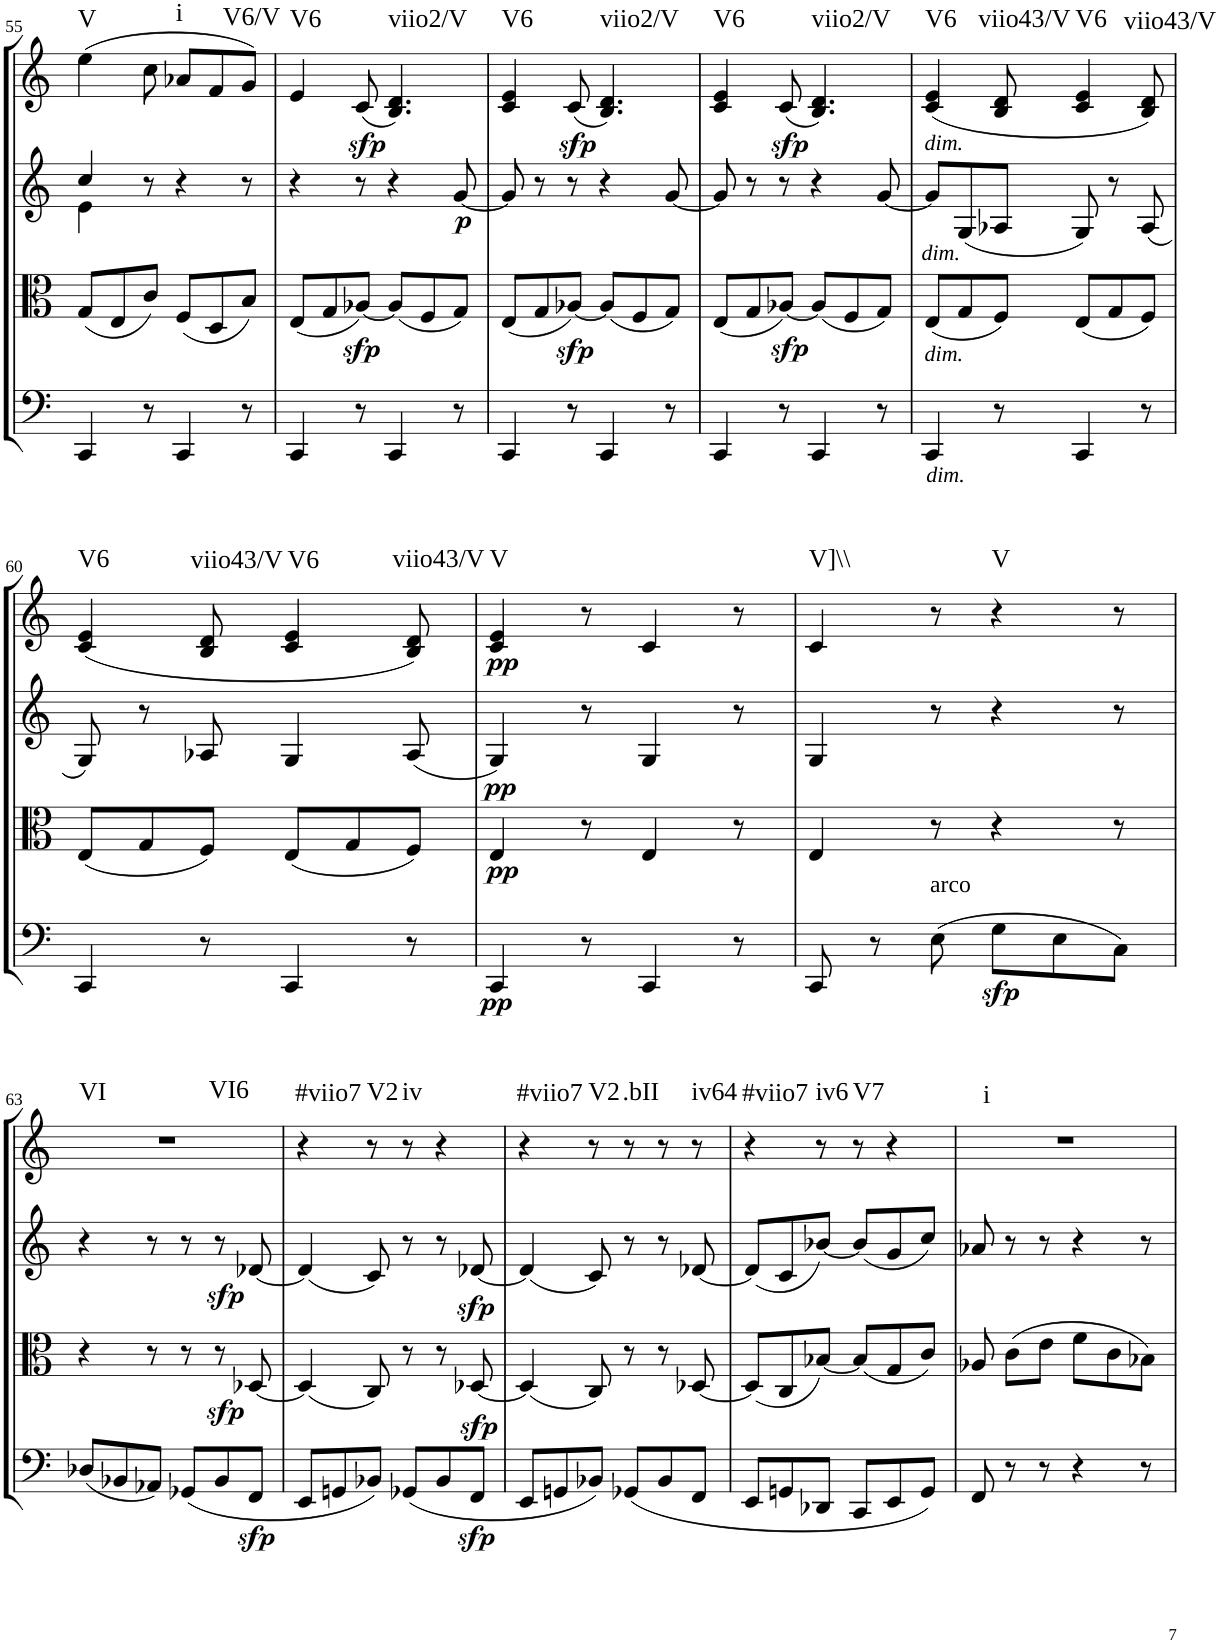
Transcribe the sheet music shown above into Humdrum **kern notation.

**kern	**dynam	**kern	**dynam	**kern	**dynam	**kern	**harte
*part4	*part4	*part3	*part3	*part2	*part2	*part1	*part1
*staff4	*staff4	*staff3	*staff3	*staff2	*staff2	*staff1	*
*I"Cello	*	*I"Viola	*	*I"2nd Violin	*	*I"1st Violin	*
*	*	*I'Vla	*	*I'Vln	*	*I'Vln	*
!!LO:PB:g=z
*clefF4	*	*clefC3	*	*clefG2	*	*clefG2	*
*k[]	*	*k[]	*	*k[]	*	*k[]	*
*M6/8	*	*M6/8	*	*M6/8	*	*M6/8	*
=55	=55	=55	=55	=55	=55	=55	=55
*	*	*	*	*^	*	*	*
!	!	!	!	!	!	!	!	!LO:H:kt=V
4CC/	.	(8G/L	.	4cc/	4e\	.	(4ee\	N
.	.	8E/	.	.	.	.	.	.
8r	.	8c/J)	.	8r	2ryy	.	8cc\	.
!	!	!	!	!	!	!	!	!LO:H:kt=i
4CC/	.	(8F/L	.	4r	.	.	8a-X/L	N
.	.	8D/	.	.	.	.	8f/	.
!	!	!	!	!	!	!	!	!LO:H:kt=V6/V
8r	.	8B/J)	.	8r	.	.	8g/J)	N
*	*	*	*	*v	*v	*	*	*
=56	=56	=56	=56	=56	=56	=56	=56
!	!	!	!	!	!	!	!LO:H:kt=V6
4CC/	.	(8E/L	.	4r	.	4e/	N
.	.	8G/	.	.	.	.	.
!	!	!	!LO:DY:b	!	!LO:DY:a	!	!
8r	.	[8A-X/J)	sfp	8r	sfp	(8c/	.
!	!	!	!	!	!	!	!LO:H:kt=viio2/V
4CC/	.	(8A-/L]	.	4r	.	4.B/ 4.d/)	N
.	.	8F/	.	.	.	.	.
!	!	!	!	!	!LO:DY:b	!	!
8r	.	8G/J)	.	[8g/	p	.	.
=57	=57	=57	=57	=57	=57	=57	=57
!	!	!	!	!	!	!	!LO:H:kt=V6
4CC/	.	(8E/L	.	8g/]	.	4c/ 4e/	N
.	.	8G/	.	8r	.	.	.
!	!LO:DY:a	!	!	!	!LO:DY:a	!	!
8r	sfp	[8A-X/J)	.	8r	sfp	(8c/	.
!	!	!	!	!	!	!	!LO:H:kt=viio2/V
4CC/	.	(8A-/L]	.	4r	.	4.B/ 4.d/)	N
.	.	8F/	.	.	.	.	.
8r	.	8G/J)	.	[8g/	.	.	.
=58	=58	=58	=58	=58	=58	=58	=58
!	!	!	!	!	!	!	!LO:H:kt=V6
4CC/	.	(8E/L	.	8g/]	.	4c/ 4e/	N
.	.	8G/	.	8r	.	.	.
!	!	!	!LO:DY:b	!	!LO:DY:a	!	!
8r	.	[8A-X/J)	sfp	8r	sfp	(8c/	.
!	!	!	!	!	!	!	!LO:H:kt=viio2/V
4CC/	.	(8A-/L]	.	4r	.	4.B/ 4.d/)	N
.	.	8F/	.	.	.	.	.
8r	.	8G/J)	.	[8g/	.	.	.
=59	=59	=59	=59	=59	=59	=59	=59
!	!	!	!	!	!	!LO:TX:b:i:t=dim.	!
!	!	!	!	!LO:TX:b:i:t=dim.	!	!	!
!	!	!LO:TX:b:i:t=dim.	!	!	!	!	!
!LO:TX:b:i:t=dim.	!	!	!	!	!	!	!LO:H:kt=V6
4CC/	.	(8E/L	.	8g/L]	.	(4c/ 4e/	N
.	.	8G/	.	(8G/	.	.	.
!	!	!	!	!	!	!	!LO:H:kt=viio43/V
8r	.	8F/J)	.	8A-X/J	.	8B/ 8d/	N
!	!	!	!	!	!	!	!LO:H:kt=V6
4CC/	.	(8E/L	.	8G/)	.	4c/ 4e/	N
.	.	8G/	.	8r	.	.	.
!	!	!	!	!	!	!	!LO:H:kt=viio43/V
8r	.	8F/J)	.	(8A-/	.	8B/ 8d/)	N
!!LO:LB:g=z
=60	=60	=60	=60	=60	=60	=60	=60
!	!	!	!	!	!	!	!LO:H:kt=V6
4CC/	.	(8E/L	.	8G/)	.	(4c/ 4e/	N
.	.	8G/	.	8r	.	.	.
!	!	!	!	!	!	!	!LO:H:kt=viio43/V
8r	.	8F/J)	.	8A-X/	.	8B/ 8d/	N
!	!	!	!	!	!	!	!LO:H:kt=V6
4CC/	.	(8E/L	.	4G/	.	4c/ 4e/	N
.	.	8G/	.	.	.	.	.
!	!	!	!	!	!	!	!LO:H:kt=viio43/V
8r	.	8F/J)	.	(8A-/	.	8B/ 8d/)	N
=61	=61	=61	=61	=61	=61	=61	=61
!	!LO:DY:b	!	!LO:DY:b	!	!	!	!
!	!	!	!LO:DY:n=1:a	!	!LO:DY:a	!	!LO:H:kt=V
4CC/	pp	4E/	pp pp	4G/)	pp	4c/ 4e/	N
8r	.	8r	.	8r	.	8r	.
4CC/	.	4E/	.	4G/	.	4c/	.
8r	.	8r	.	8r	.	8r	.
=62	=62	=62	=62	=62	=62	=62	=62
!	!	!	!	!	!	!	!LO:H:kt=V]\\
8CC/	.	4E/	.	4G/	.	4c/	N
8r	.	.	.	.	.	.	.
!LO:TX:a:t=arco	!	!	!	!	!	!	!
(8E\	.	8r	.	8r	.	8r	.
!	!LO:DY:b	!	!	!	!	!	!LO:H:kt=V
8G\L	sfp	4r	.	4r	.	4r	N
8E\	.	.	.	.	.	.	.
8C\J)	.	8r	.	8r	.	8r	.
!!LO:LB:g=z
=63	=63	=63	=63	=63	=63	=63	=63
!	!	!	!	!	!	!	!LO:H:n=1:kt=VI
!	!	!	!	!	!	!	!LO:H:n=2:kt=VI6
(8D-X/L	.	4r	.	4r	.	2.r	N N
8BB-X/	.	.	.	.	.	.	.
8AA-X/J)	.	8r	.	8r	.	.	.
(8GG-X/L	.	8r	.	8r	.	.	.
!	!	!	!LO:DY:b	!	!LO:DY:b	!	!
8BB-/	.	8r	sfp	8r	sfp	.	.
!	!LO:DY:b	!	!	!	!	!	!
8FF/J	sfp	[8D-X/	.	[8d-X/	.	.	.
=64	=64	=64	=64	=64	=64	=64	=64
!	!	!	!	!	!	!	!LO:H:kt=#viio7
8EE/L	.	(4D-/]	.	(4d-/]	.	4r	N
8GGn/	.	.	.	.	.	.	.
!	!	!	!	!	!	!	!LO:H:kt=V2
8BB-X/J)	.	8C/)	.	8c/)	.	8r	N
!	!	!	!	!	!	!	!LO:H:kt=iv
(8GG-X/L	.	8r	.	8r	.	8r	N
8BB-/	.	8r	.	8r	.	4r	.
!	!LO:DY:b	!	!	!	!	!	!
!	!LO:DY:n=1:a	!	!LO:DY:a	!	!	!	!
8FF/J	sfp sfp	[8D-X/	sfp	[8d-X/	.	.	.
=65	=65	=65	=65	=65	=65	=65	=65
!	!	!	!	!	!	!	!LO:H:kt=#viio7
8EE/L	.	(4D-/]	.	(4d-/]	.	4r	N
8GGn/	.	.	.	.	.	.	.
!	!	!	!	!	!	!	!LO:H:kt=V2
8BB-X/J)	.	8C/)	.	8c/)	.	8r	N
!	!	!	!	!	!	!	!LO:H:kt=.bII
(<8GG-X/L	.	8r	.	8r	.	8r	N
8BB-/	.	8r	.	8r	.	8r	.
!	!	!	!	!	!	!	!LO:H:kt=iv64
8FF/J	.	[8D-X/	.	[8d-X/	.	8r	N
=66	=66	=66	=66	=66	=66	=66	=66
!	!	!	!	!	!	!	!LO:H:kt=#viio7
8EE/L	.	(8D-/L]	.	(8d-/L]	.	4r	N
8GGn/	.	8C/	.	8c/	.	.	.
!	!	!	!	!	!	!	!LO:H:kt=iv6
8DD-X/J	.	[8B-X/J)	.	[8b-X/J)	.	8r	N
!	!	!	!	!	!	!	!LO:H:kt=V7
8CC/L	.	(8B-/L]	.	(8b-/L]	.	8r	N
8EE/	.	8G/	.	8g/	.	4r	.
8GG/J)	.	8c/J)	.	8cc/J)	.	.	.
=67	=67	=67	=67	=67	=67	=67	=67
!	!	!	!	!	!	!	!LO:H:kt=i
8FF/	.	8A-X/	.	8a-X/	.	2.r	N
8r	.	(8c\L	.	8r	.	.	.
8r	.	8e\J	.	8r	.	.	.
4r	.	8f\L	.	4r	.	.	.
.	.	8c\	.	.	.	.	.
8r	.	8B-X\J)	.	8r	.	.	.
=	=	=	=	=	=	=	=
*-	*-	*-	*-	*-	*-	*-	*-
